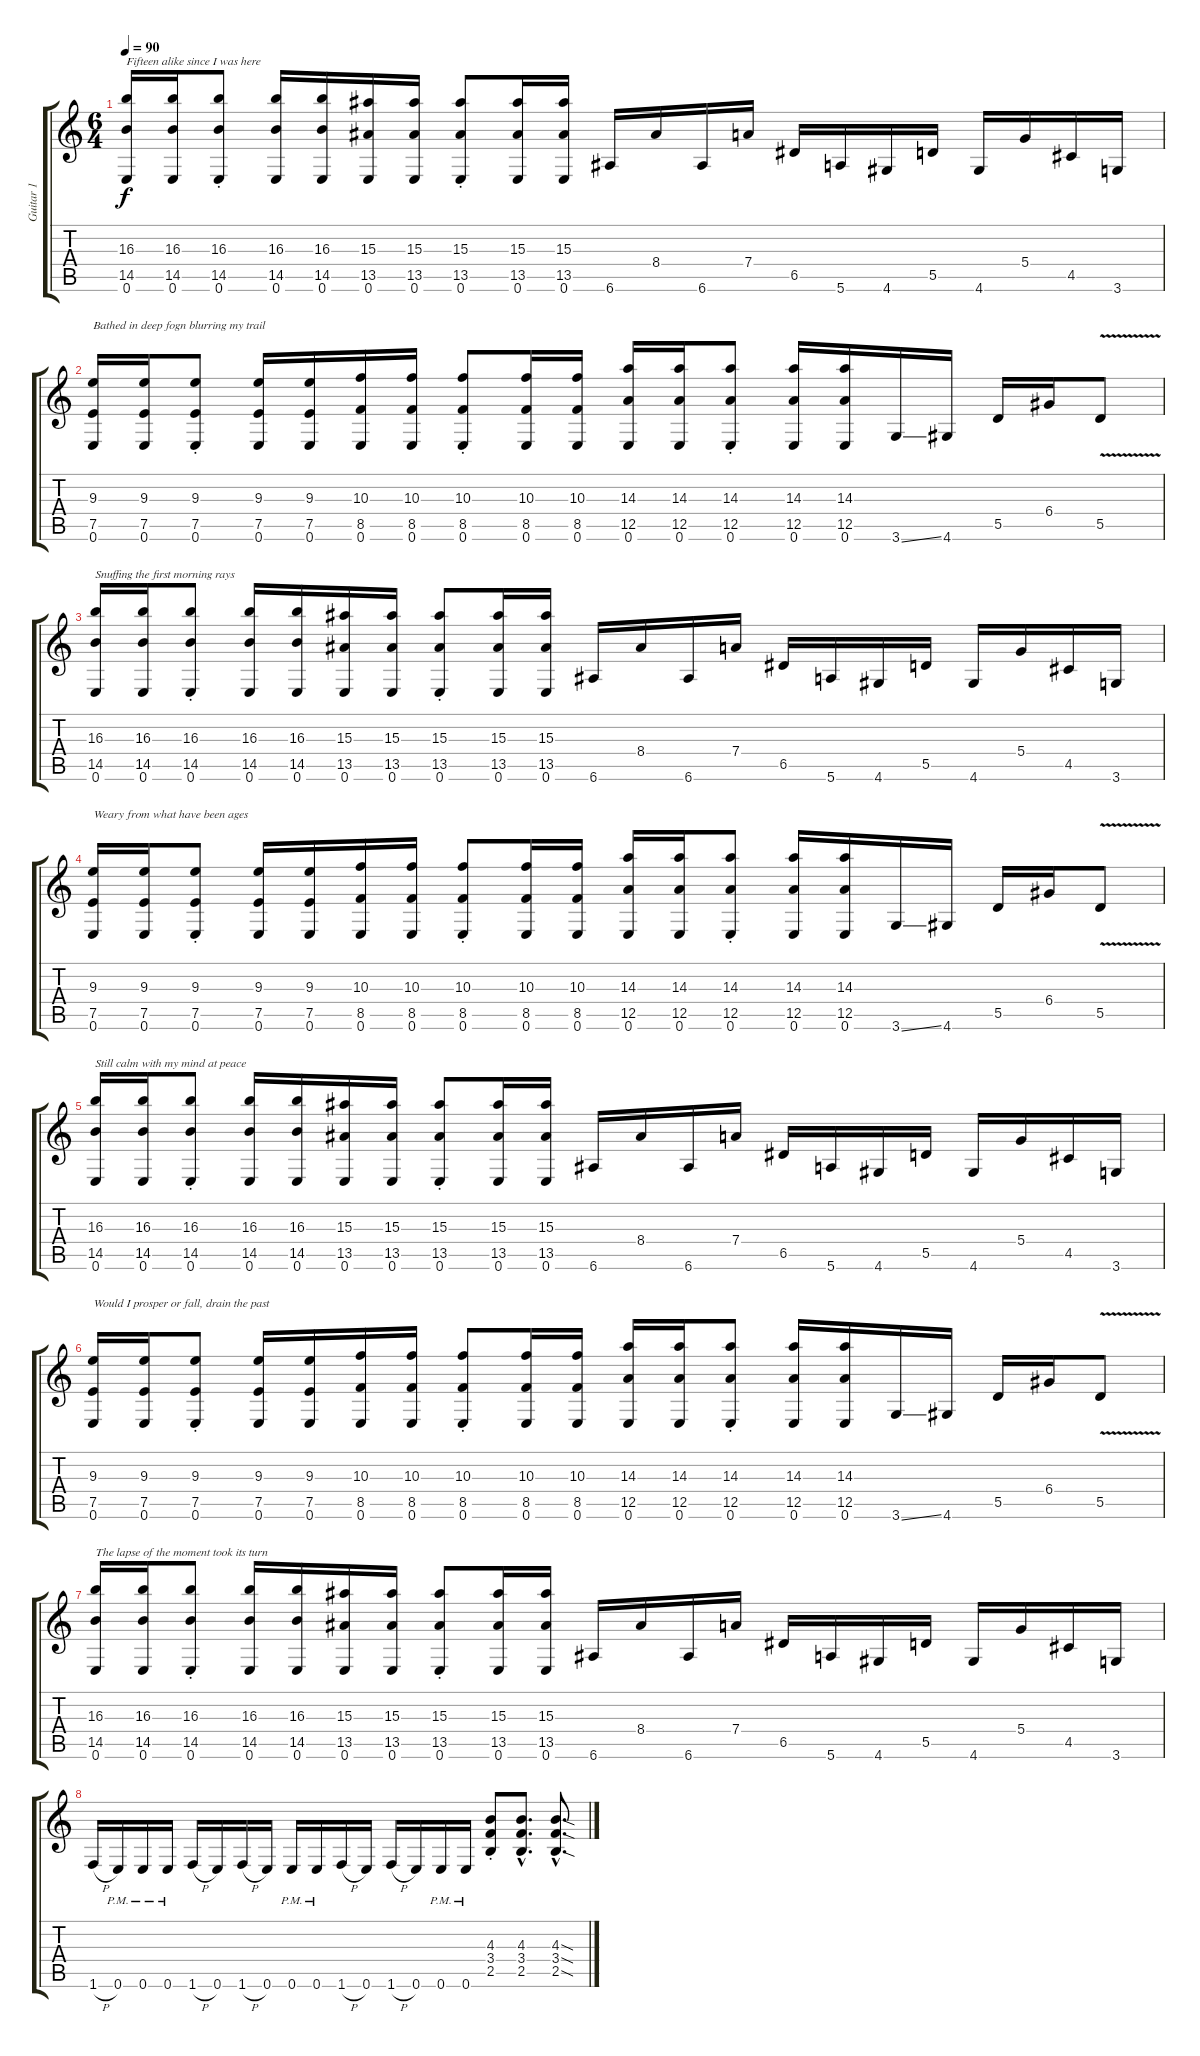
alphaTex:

\track ("Guitar 1" "Guitar 1") {instrument distortionguitar}
\staff {score tabs}
\tuning (E4 B3 G3 D3 A2 E2) {hide}
\ts (6 4)
\tempo 90
\clef g2
\ks c
(16.3 14.5 0.6).16{txt "Fifteen alike since I was here" dy f} (16.3 14.5 0.6).16 (16.3{st} 14.5{st} 0.6{st}).8 (16.3 14.5 0.6).16 (16.3 14.5 0.6).16 (15.3 13.5 0.6).16 (15.3 13.5 0.6).16 (15.3{st} 13.5{st} 0.6{st}).8 (15.3 13.5 0.6).16 (15.3 13.5 0.6).16 6.6.16 8.4.16 6.6.16 7.4.16 6.5.16 5.6.16 4.6.16 5.5.16 4.6.16 5.4.16 4.5.16 3.6.16 |
(9.3 7.5 0.6).16{txt "Bathed in deep fogn blurring my trail"} (9.3 7.5 0.6).16 (9.3{st} 7.5{st} 0.6{st}).8 (9.3 7.5 0.6).16 (9.3 7.5 0.6).16 (10.3 8.5 0.6).16 (10.3 8.5 0.6).16 (10.3{st} 8.5{st} 0.6{st}).8 (10.3 8.5 0.6).16 (10.3 8.5 0.6).16 (14.3 12.5 0.6).16 (14.3 12.5 0.6).16 (14.3{st} 12.5{st} 0.6{st}).8 (14.3 12.5 0.6).16 (14.3 12.5 0.6).16 3.6{ss}.16 4.6.16 5.5.16 6.4.16 5.5{v}.8 |
(16.3 14.5 0.6).16{txt "Snuffing the first morning rays"} (16.3 14.5 0.6).16 (16.3{st} 14.5{st} 0.6{st}).8 (16.3 14.5 0.6).16 (16.3 14.5 0.6).16 (15.3 13.5 0.6).16 (15.3 13.5 0.6).16 (15.3{st} 13.5{st} 0.6{st}).8 (15.3 13.5 0.6).16 (15.3 13.5 0.6).16 6.6.16 8.4.16 6.6.16 7.4.16 6.5.16 5.6.16 4.6.16 5.5.16 4.6.16 5.4.16 4.5.16 3.6.16 |
(9.3 7.5 0.6).16{txt "Weary from what have been ages"} (9.3 7.5 0.6).16 (9.3{st} 7.5{st} 0.6{st}).8 (9.3 7.5 0.6).16 (9.3 7.5 0.6).16 (10.3 8.5 0.6).16 (10.3 8.5 0.6).16 (10.3{st} 8.5{st} 0.6{st}).8 (10.3 8.5 0.6).16 (10.3 8.5 0.6).16 (14.3 12.5 0.6).16 (14.3 12.5 0.6).16 (14.3{st} 12.5{st} 0.6{st}).8 (14.3 12.5 0.6).16 (14.3 12.5 0.6).16 3.6{ss}.16 4.6.16 5.5.16 6.4.16 5.5{v}.8 |
(16.3 14.5 0.6).16{txt "Still calm with my mind at peace"} (16.3 14.5 0.6).16 (16.3{st} 14.5{st} 0.6{st}).8 (16.3 14.5 0.6).16 (16.3 14.5 0.6).16 (15.3 13.5 0.6).16 (15.3 13.5 0.6).16 (15.3{st} 13.5{st} 0.6{st}).8 (15.3 13.5 0.6).16 (15.3 13.5 0.6).16 6.6.16 8.4.16 6.6.16 7.4.16 6.5.16 5.6.16 4.6.16 5.5.16 4.6.16 5.4.16 4.5.16 3.6.16 |
(9.3 7.5 0.6).16{txt "Would I prosper or fall, drain the past"} (9.3 7.5 0.6).16 (9.3{st} 7.5{st} 0.6{st}).8 (9.3 7.5 0.6).16 (9.3 7.5 0.6).16 (10.3 8.5 0.6).16 (10.3 8.5 0.6).16 (10.3{st} 8.5{st} 0.6{st}).8 (10.3 8.5 0.6).16 (10.3 8.5 0.6).16 (14.3 12.5 0.6).16 (14.3 12.5 0.6).16 (14.3{st} 12.5{st} 0.6{st}).8 (14.3 12.5 0.6).16 (14.3 12.5 0.6).16 3.6{ss}.16 4.6.16 5.5.16 6.4.16 5.5{v}.8 |
(16.3 14.5 0.6).16{txt "The lapse of the moment took its turn"} (16.3 14.5 0.6).16 (16.3{st} 14.5{st} 0.6{st}).8 (16.3 14.5 0.6).16 (16.3 14.5 0.6).16 (15.3 13.5 0.6).16 (15.3 13.5 0.6).16 (15.3{st} 13.5{st} 0.6{st}).8 (15.3 13.5 0.6).16 (15.3 13.5 0.6).16 6.6.16 8.4.16 6.6.16 7.4.16 6.5.16 5.6.16 4.6.16 5.5.16 4.6.16 5.4.16 4.5.16 3.6.16 |
1.6{h}.16 0.6{pm}.16 0.6{pm}.16 0.6{pm}.16 1.6{h}.16 0.6.16 1.6{h}.16 0.6.16 0.6{pm}.16 0.6{pm}.16 1.6{h}.16 0.6.16 1.6{h}.16 0.6.16 0.6{pm}.16 0.6{pm}.16 (4.3{st} 3.4{st} 2.5{st}).8 (4.3{hac} 3.4{hac} 2.5{hac}).8{d} (4.3{sod hac} 3.4{sod hac} 2.5{sod hac}).8{d}
